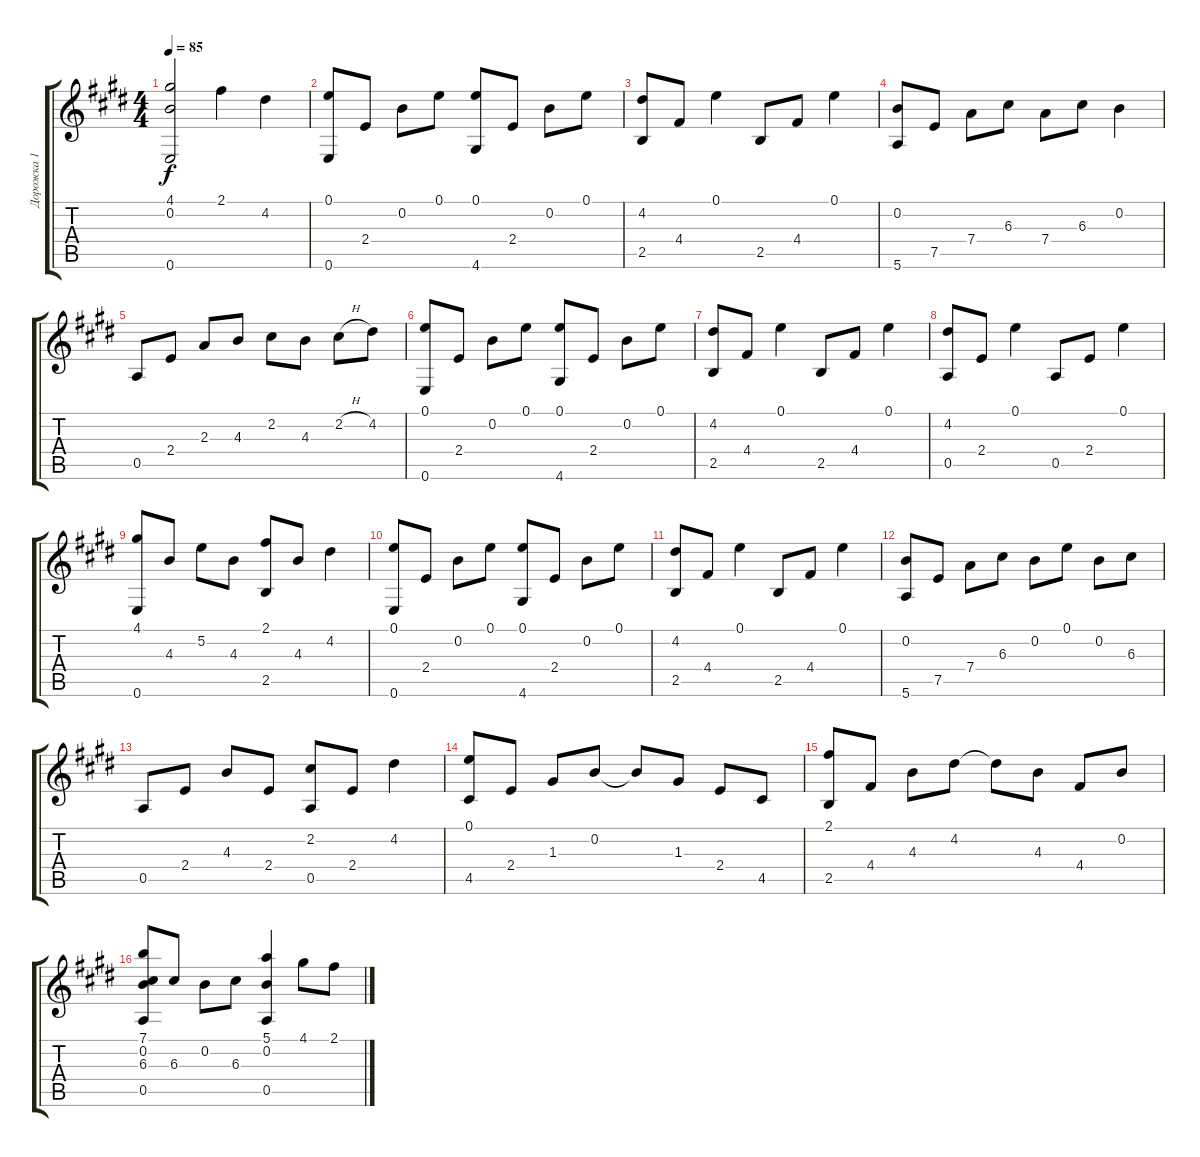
\track ("Дорожка 1" "Дорожка 1") {instrument acousticguitarsteel}
\staff {score tabs}
\tuning (E4 B3 G3 D3 A2 E2) {hide}
\ts (4 4)
\tempo 85
\clef g2
\ks e
(4.1 0.2 0.6).2{dy f} 2.1.4 4.2.4 |
(0.1 0.6).8 2.4.8 0.2.8 0.1.8 (0.1 4.6).8 2.4.8 0.2.8 0.1.8 |
(4.2 2.5).8 4.4.8 0.1.4 2.5.8 4.4.8 0.1.4 |
(0.2 5.6).8 7.5.8 7.4.8 6.3.8 7.4.8 6.3.8 0.2.4 |
0.5.8 2.4.8 2.3.8 4.3.8 2.2.8 4.3.8 2.2{h}.8 4.2.8 |
(0.1 0.6).8 2.4.8 0.2.8 0.1.8 (0.1 4.6).8 2.4.8 0.2.8 0.1.8 |
(4.2 2.5).8 4.4.8 0.1.4 2.5.8 4.4.8 0.1.4 |
(4.2 0.5).8 2.4.8 0.1.4 0.5.8 2.4.8 0.1.4 |
(4.1 0.6).8 4.3.8 5.2.8 4.3.8 (2.1 2.5).8 4.3.8 4.2.4 |
(0.1 0.6).8 2.4.8 0.2.8 0.1.8 (0.1 4.6).8 2.4.8 0.2.8 0.1.8 |
(4.2 2.5).8 4.4.8 0.1.4 2.5.8 4.4.8 0.1.4 |
(0.2 5.6).8 7.5.8 7.4.8 6.3.8 0.2.8 0.1.8 0.2.8 6.3.8 |
0.5.8 2.4.8 4.3.8 2.4.8 (2.2 0.5).8 2.4.8 4.2.4 |
(0.1 4.5).8 2.4.8 1.3.8 0.2.8 0.2{t}.8 1.3.8 2.4.8 4.5.8 |
(2.1 2.5).8 4.4.8 4.3.8 4.2.8 4.2{t}.8 4.3.8 4.4.8 0.2.8 |
(7.1 0.2 6.3 0.5).8 6.3.8 0.2.8 6.3.8 (5.1 0.2 0.5).4 4.1.8 2.1.8
